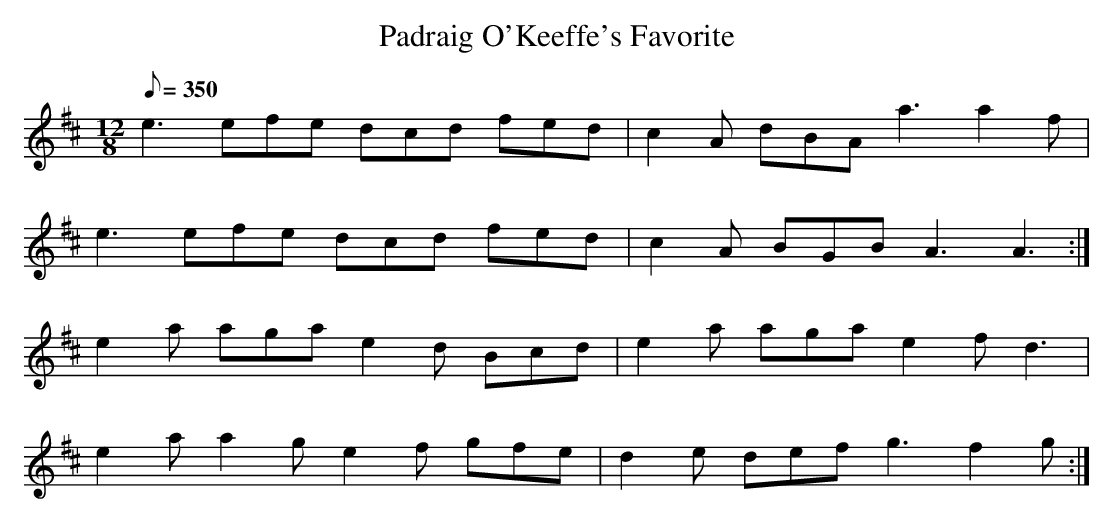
X:1
T: Padraig O'Keeffe's Favorite
L: 1/8
M: 12/8
Q: 350
K: Amix
e3 efe dcd fed|c2A dBA a3 a2f|
e3 efe dcd fed|c2A BGB A3 A3 :|
e2a aga e2d Bcd|e2a aga e2f d3|
e2a a2g e2f gfe|d2e def g3 f2g :|
